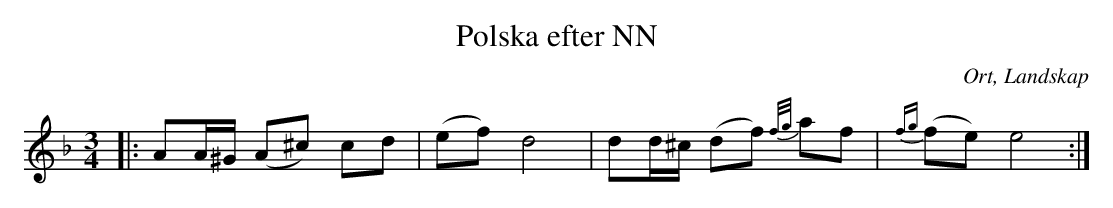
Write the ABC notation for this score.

X:1
T:Polska efter NN
O:Ort, Landskap
M:3/4
L:1/8
K:Dm
|: AA/^G/ (A^c) cd|(ef) d4|dd/^c/ (df) {f/g/}af|{fg}(fe) e4:|
